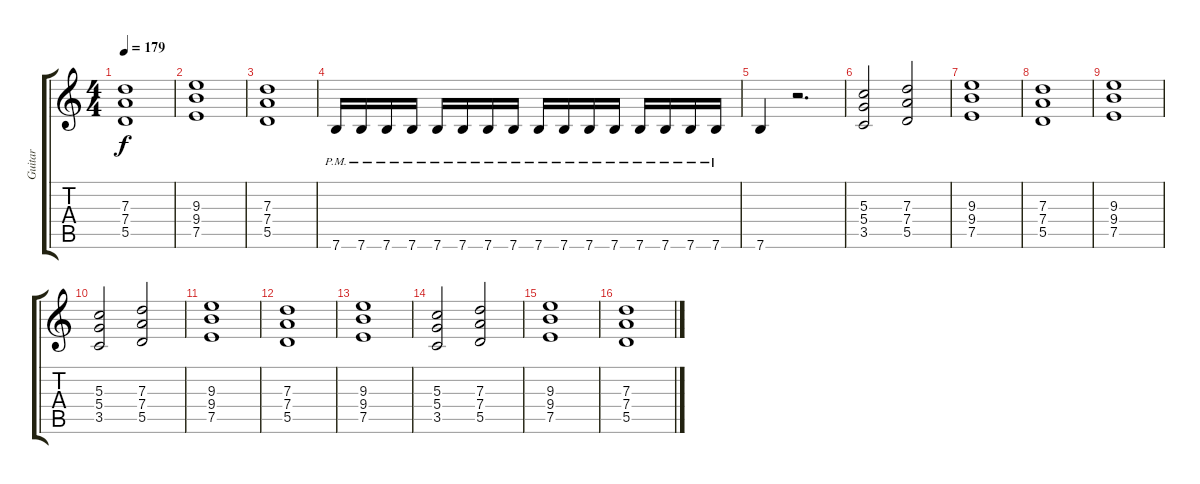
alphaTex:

\track ("Guitar" "Guitar") {instrument distortionguitar}
\staff {score tabs}
\tuning (E4 B3 G3 D3 A2 E2) {hide}
\ts (4 4)
\tempo 179
\clef g2
\ks c
(7.3 7.4 5.5).1{dy f} |
(9.3 9.4 7.5).1 |
(7.3 7.4 5.5).1 |
7.6{pm}.16 7.6{pm}.16 7.6{pm}.16 7.6{pm}.16 7.6{pm}.16 7.6{pm}.16 7.6{pm}.16 7.6{pm}.16 7.6{pm}.16 7.6{pm}.16 7.6{pm}.16 7.6{pm}.16 7.6{pm}.16 7.6{pm}.16 7.6{pm}.16 7.6{pm}.16 |
7.6.4 r.2{d} |
(5.3 5.4 3.5).2 (7.3 7.4 5.5).2 |
(9.3 9.4 7.5).1 |
(7.3 7.4 5.5).1 |
(9.3 9.4 7.5).1 |
(5.3 5.4 3.5).2 (7.3 7.4 5.5).2 |
(9.3 9.4 7.5).1 |
(7.3 7.4 5.5).1 |
(9.3 9.4 7.5).1 |
(5.3 5.4 3.5).2 (7.3 7.4 5.5).2 |
(9.3 9.4 7.5).1 |
(7.3 7.4 5.5).1
